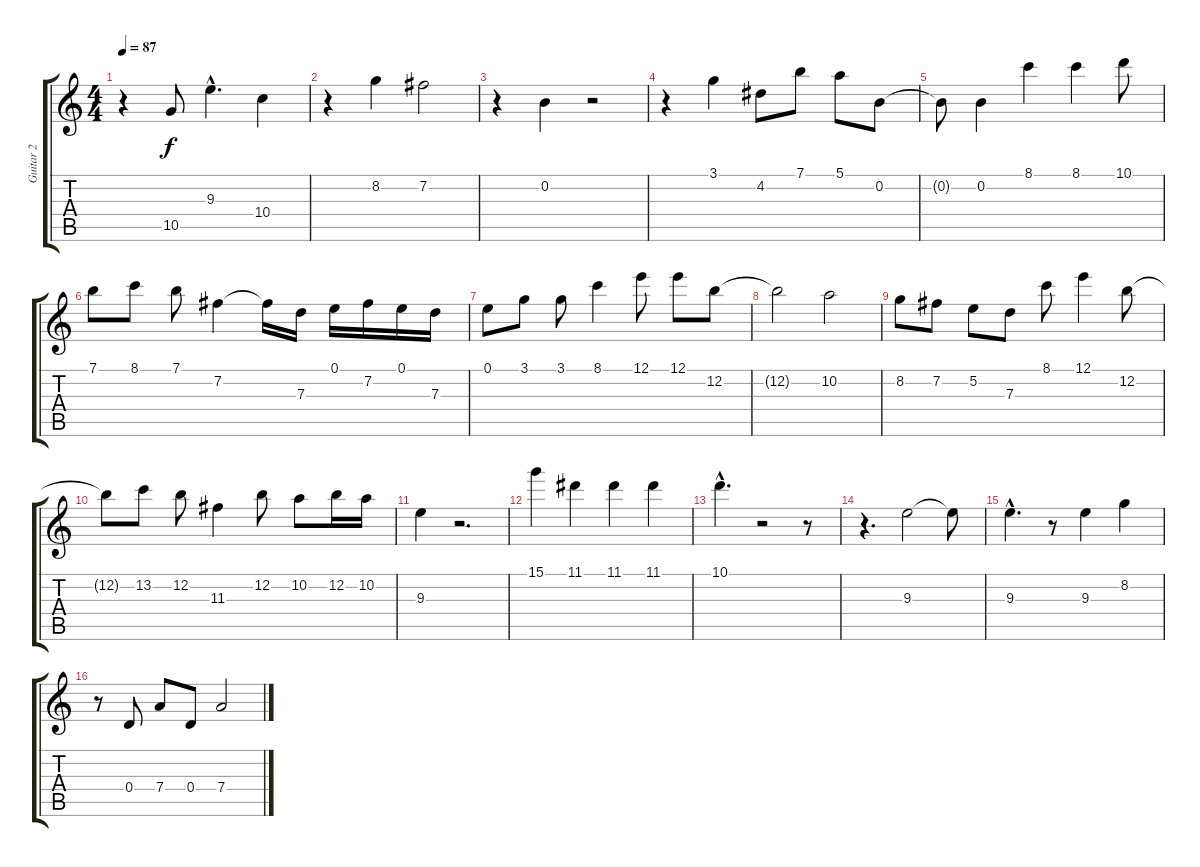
\track ("Guitar 2" "Guitar 2") {instrument acousticguitarnylon}
\staff {score tabs}
\tuning (E4 B3 G3 D3 A2 E2) {hide}
\ts (4 4)
\tempo 87
\clef g2
\ks c
r.4{dy f} 10.5.8 9.3{hac}.4{d} 10.4.4 |
r.4 8.2.4 7.2.2 |
r.4 0.2.4 r.2 |
r.4 3.1.4 4.2.8 7.1.8 5.1.8 0.2.8 |
0.2{t}.8 0.2.4 8.1.4 8.1.4 10.1.8 |
7.1.8 8.1.8 7.1.8 7.2.4 7.2{t}.16 7.3.16 0.1.16 7.2.16 0.1.16 7.3.16 |
0.1.8 3.1.8 3.1.8 8.1.4 12.1.8 12.1.8 12.2.8 |
12.2{t}.2 10.2.2 |
8.2.8 7.2.8 5.2.8 7.3.8 8.1.8 12.1.4 12.2.8 |
12.2{t}.8 13.2.8 12.2.8 11.3.4 12.2.8 10.2.8 12.2.16 10.2.16 |
9.3.4 r.2{d} |
15.1.4 11.1.4 11.1.4 11.1.4 |
10.1{hac}.4{d} r.2 r.8 |
r.4{d} 9.3.2 9.3{t}.8 |
9.3{hac}.4{d} r.8 9.3.4 8.2.4 |
r.8 0.4.8 7.4.8 0.4.8 7.4.2
